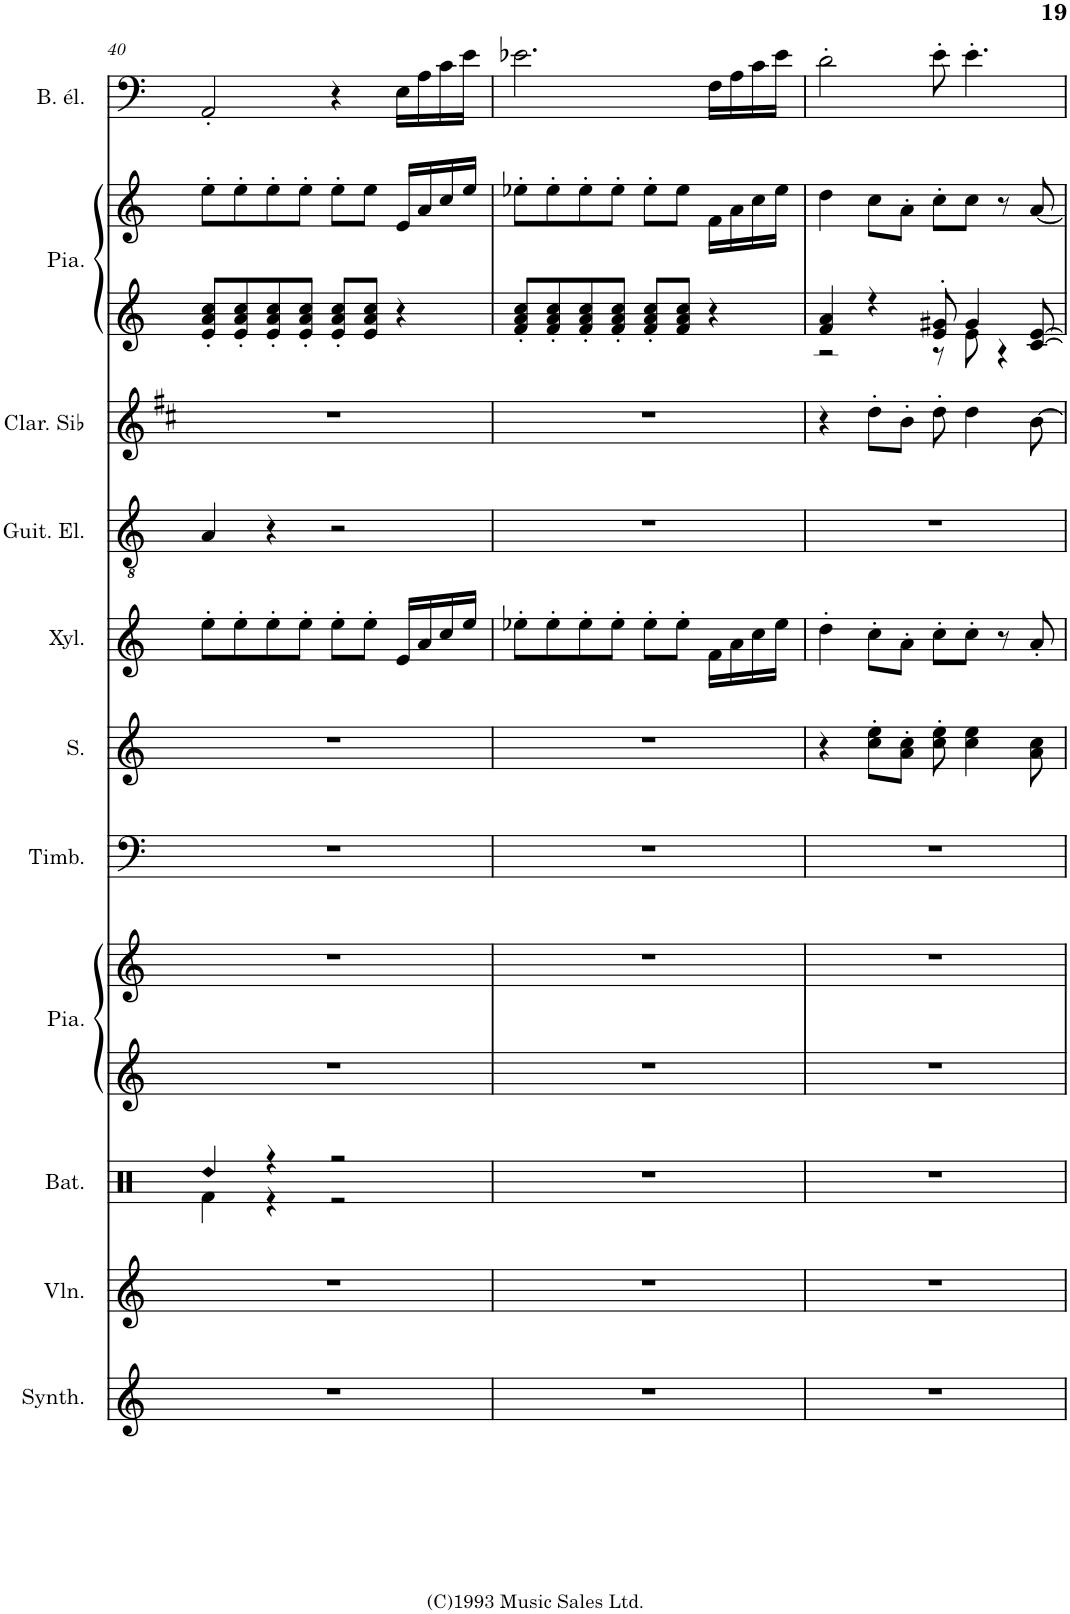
**kern	**kern	**kern	**kern	**kern	**kern	**kern	**kern	**kern	**kern	**kern	**kern	**kern
*part11	*part10	*part9	*part8	*part8	*part7	*part6	*part5	*part4	*part3	*part2	*part2	*part1
*staff13	*staff12	*staff11	*staff10	*staff9	*staff8	*staff7	*staff6	*staff5	*staff4	*staff3	*staff2	*staff1
*I"Synthétiseur d'effets	*I"Violon	*I"Batterie	*I"Piano	*	*I"Timbales	*I"Soprano	*I"Xylophone	*I"Guitare électrique	*I"Clarinette en Sib	*I"Piano	*	*I"Basse électrique, Money Money
*I'Synth.	*I'Vln.	*I'Bat.	*I'Pia.	*	*I'Timb.	*I'S.	*I'Xyl.	*I'Guit. El.	*I'Clar. Sib	*I'Pia.	*	*I'B. él.
!!LO:PB:g=z
*clefG2	*clefG2	*clefX	*clefG2	*clefF4	*clefF4	*clefG2	*clefG2	*clefGv2	*clefG2	*clefF4	*clefG2	*clefF4
*	*	*	*	*	*	*	*Trd-7c-12	*	*Trd1c2	*	*	*Trd7c12
*k[]	*k[]	*k[]	*k[]	*k[]	*k[]	*k[]	*k[]	*k[]	*k[f#c#]	*k[]	*k[]	*k[]
*M4/4	*M4/4	*M4/4	*M4/4	*M4/4	*M4/4	*M4/4	*M4/4	*M4/4	*M4/4	*M4/4	*M4/4	*M4/4
=40	=40	=40	=40	=40	=40	=40	=40	=40	=40	=40	=40	=40
!	!	!LO:N:head=diamond	!	!	!	!	!	!	!	!	!	!
*	*	*^	*	*	*	*	*	*	*	*	*	*
1r	1r	4Rdd/	4Rf\	1r	1r	1r	1r	8ee'\L	4A/	1r	8e/' 8a/' 8cc/'L	8ee'\L	2AA'/
.	.	.	.	.	.	.	.	8ee'\	.	.	8e/' 8a/' 8cc/'	8ee'\	.
.	.	4r	4r	.	.	.	.	8ee'\	4r	.	8e/' 8a/' 8cc/'	8ee'\	.
.	.	.	.	.	.	.	.	8ee'\J	.	.	8e/' 8a/' 8cc/'J	8ee'\J	.
.	.	2r	2r	.	.	.	.	8ee'\L	2r	.	8e/' 8a/' 8cc/'L	8ee'\L	4r
.	.	.	.	.	.	.	.	8ee'\J	.	.	8e/ 8a/ 8cc/J	8ee\J	.
.	.	.	.	.	.	.	.	16e/LL	.	.	4r	16e/LL	16E\LL
.	.	.	.	.	.	.	.	16a/	.	.	.	16a/	16A\
.	.	.	.	.	.	.	.	16cc/	.	.	.	16cc/	16c\
.	.	.	.	.	.	.	.	16ee/JJ	.	.	.	16ee/JJ	16e\JJ
*	*	*v	*v	*	*	*	*	*	*	*	*	*	*
=41	=41	=41	=41	=41	=41	=41	=41	=41	=41	=41	=41	=41
1r	1r	1r	1r	1r	1r	1r	8ee-X'\L	1r	1r	8f/' 8a/' 8cc/'L	8ee-X'\L	2.e-X\
.	.	.	.	.	.	.	8ee-'\	.	.	8f/' 8a/' 8cc/'	8ee-'\	.
.	.	.	.	.	.	.	8ee-'\	.	.	8f/' 8a/' 8cc/'	8ee-'\	.
.	.	.	.	.	.	.	8ee-'\J	.	.	8f/' 8a/' 8cc/'J	8ee-'\J	.
.	.	.	.	.	.	.	8ee-'\L	.	.	8f/' 8a/' 8cc/'L	8ee-'\L	.
.	.	.	.	.	.	.	8ee-'\J	.	.	8f/ 8a/ 8cc/J	8ee-\J	.
.	.	.	.	.	.	.	16f\LL	.	.	4r	16f\LL	16F\LL
.	.	.	.	.	.	.	16a\	.	.	.	16a\	16A\
.	.	.	.	.	.	.	16cc\	.	.	.	16cc\	16c\
.	.	.	.	.	.	.	16ee-\JJ	.	.	.	16ee-\JJ	16e-\JJ
=42	=42	=42	=42	=42	=42	=42	=42	=42	=42	=42	=42	=42
*	*	*	*	*	*	*	*	*	*	*^	*	*
1r	1r	1r	1r	1r	1r	4r	4dd'\	1r	4r	4f/ 4a/	2r	4dd\	2d'\
.	.	.	.	.	.	8cc\' 8ee\'L	8cc'\L	.	8dd'\L	4r	.	8cc\L	.
.	.	.	.	.	.	8a\' 8cc\'J	8a'\J	.	8b'\J	.	.	8a'\J	.
.	.	.	.	.	.	8cc\' 8ee\'	8cc'\L	.	8dd'\	8e/' 8g#X/'	8r	8cc'\L	8e'\
.	.	.	.	.	.	4cc\ 4ee\	8cc'\J	.	4dd\	4g#/	8e\	8cc\J	4.e'\
.	.	.	.	.	.	.	8r	.	.	.	4r	8r	.
.	.	.	.	.	.	8a\ 8cc\	8a'/	.	[8b\	[8c/ [8e/	.	[8a/	.
*	*	*	*	*	*	*	*	*	*	*v	*v	*	*
=	=	=	=	=	=	=	=	=	=	=	=	=
*-	*-	*-	*-	*-	*-	*-	*-	*-	*-	*-	*-	*-
